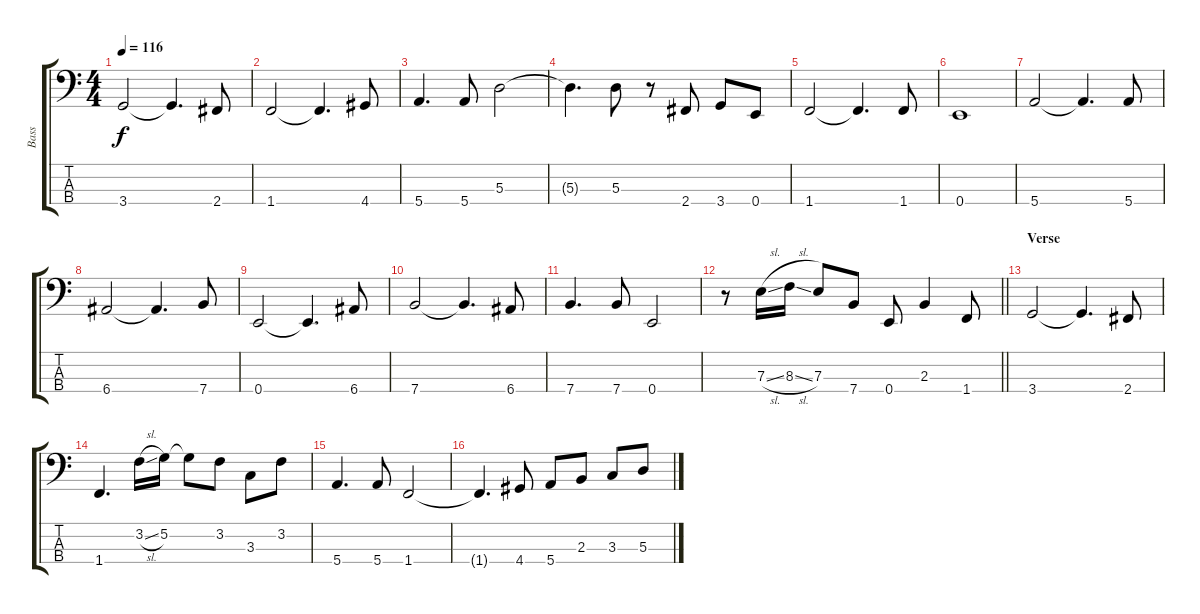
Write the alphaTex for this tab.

\track ("Bass" "Bass") {instrument electricbassfinger}
\staff {score tabs}
\tuning (G2 D2 A1 E1) {hide}
\ts (4 4)
\tempo 116
\clef f4
\ks c
3.4.2{dy f} 3.4{t}.4{d} 2.4.8 |
1.4.2 1.4{t}.4{d} 4.4.8 |
5.4.4{d} 5.4.8 5.3.2 |
5.3{t}.4{d} 5.3.8 r.8 2.4.8 3.4.8 0.4.8 |
1.4.2 1.4{t}.4{d} 1.4.8 |
0.4.1 |
5.4.2 5.4{t}.4{d} 5.4.8 |
6.4.2 6.4{t}.4{d} 7.4.8 |
0.4.2 0.4{t}.4{d} 6.4.8 |
7.4.2 7.4{t}.4{d} 6.4.8 |
7.4.4{d} 7.4.8 0.4.2 |
\barLineRight lightlight
r.8 7.3{sl}.16 8.3{sl}.16 7.3.8 7.4.8 0.4.8 2.3.4 1.4.8 |
\section ("" "Verse")
3.4.2 3.4{t}.4{d} 2.4.8 |
1.4.4{d} 3.2{sl}.16 5.2.16 5.2{t}.8 3.2.8 3.3.8 3.2.8 |
5.4.4{d} 5.4.8 1.4.2 |
1.4{t}.4{d} 4.4.8 5.4.8 2.3.8 3.3.8 5.3.8
